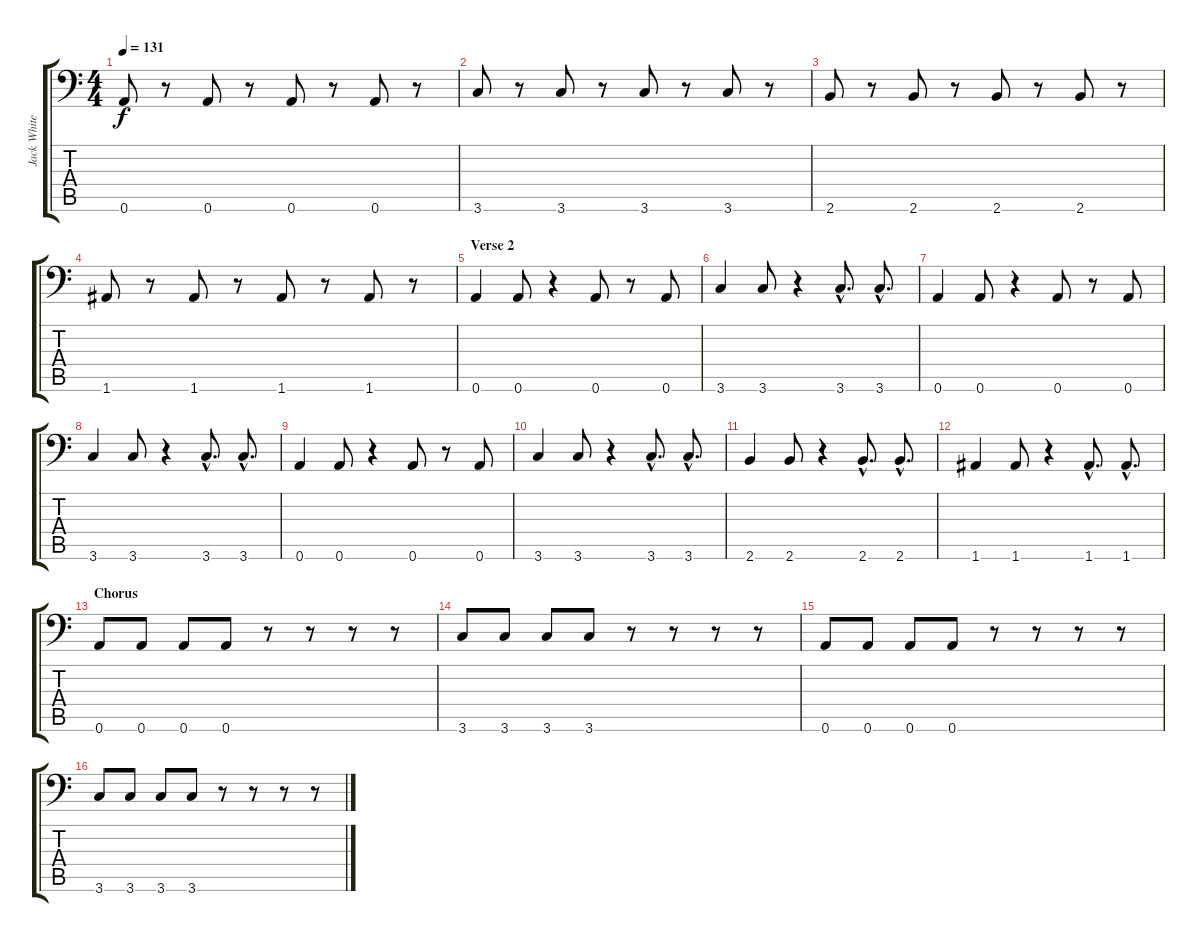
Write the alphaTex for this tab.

\track ("Jack White - Guitar I (Bass)" "Jack White") {instrument synthbass2}
\staff {score tabs}
\tuning (E4 B3 G3 D3 A2 A1) {hide}
\ts (4 4)
\tempo 131
\clef f4
\ks c
0.6.8{dy f} r.8 0.6.8 r.8 0.6.8 r.8 0.6.8 r.8 |
3.6.8 r.8 3.6.8 r.8 3.6.8 r.8 3.6.8 r.8 |
2.6.8 r.8 2.6.8 r.8 2.6.8 r.8 2.6.8 r.8 |
1.6.8 r.8 1.6.8 r.8 1.6.8 r.8 1.6.8 r.8 |
\section ("" "Verse 2")
0.6.4 0.6.8 r.4 0.6.8 r.8 0.6.8 |
3.6.4 3.6.8 r.4 3.6{hac}.8{d} 3.6{hac}.8{d} |
0.6.4 0.6.8 r.4 0.6.8 r.8 0.6.8 |
3.6.4 3.6.8 r.4 3.6{hac}.8{d} 3.6{hac}.8{d} |
0.6.4 0.6.8 r.4 0.6.8 r.8 0.6.8 |
3.6.4 3.6.8 r.4 3.6{hac}.8{d} 3.6{hac}.8{d} |
2.6.4 2.6.8 r.4 2.6{hac}.8{d} 2.6{hac}.8{d} |
1.6.4 1.6.8 r.4 1.6{hac}.8{d} 1.6{hac}.8{d} |
\section ("" "Chorus")
0.6.8 0.6.8 0.6.8 0.6.8 r.8 r.8 r.8 r.8 |
3.6.8 3.6.8 3.6.8 3.6.8 r.8 r.8 r.8 r.8 |
0.6.8 0.6.8 0.6.8 0.6.8 r.8 r.8 r.8 r.8 |
3.6.8 3.6.8 3.6.8 3.6.8 r.8 r.8 r.8 r.8
